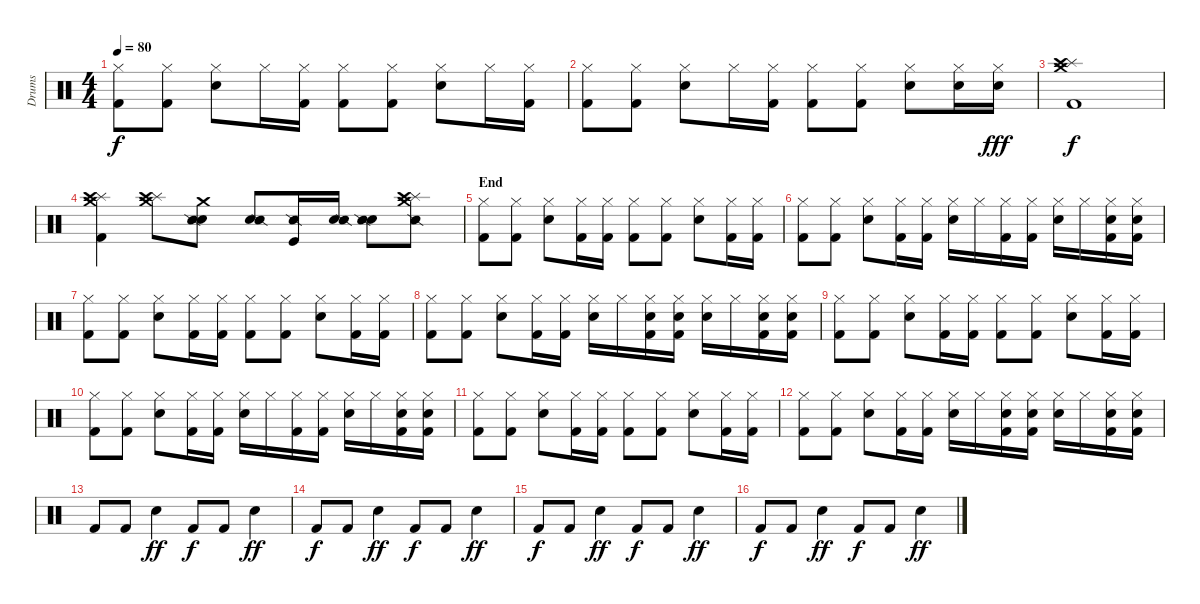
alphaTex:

\track ("Drums" "Drums") {instrument percussion}
\staff {score}
\articulation defaults
\ts (4 4)
\tempo 80
\clef neutral
\ks c
("Hi-Hat (closed)" "Kick (hit) 2").8{dy f} ("Hi-Hat (closed)" "Kick (hit) 2").8 ("Hi-Hat (closed)" "Electric Snare (hit)").8 "Hi-Hat (closed)".16 ("Hi-Hat (closed)" "Kick (hit) 2").16 ("Hi-Hat (closed)" "Kick (hit) 2").8 ("Hi-Hat (closed)" "Kick (hit) 2").8 ("Hi-Hat (closed)" "Electric Snare (hit)").8 "Hi-Hat (closed)".16 ("Hi-Hat (closed)" "Kick (hit) 2").16 |
("Hi-Hat (closed)" "Kick (hit) 2").8 ("Hi-Hat (closed)" "Kick (hit) 2").8 ("Hi-Hat (closed)" "Electric Snare (hit)").8 "Hi-Hat (closed)".16 ("Hi-Hat (closed)" "Kick (hit) 2").16 ("Hi-Hat (closed)" "Kick (hit) 2").8 ("Hi-Hat (closed)" "Kick (hit) 2").8 ("Hi-Hat (closed)" "Electric Snare (hit)").8 ("Hi-Hat (closed)" "Electric Snare (hit)").16 ("Hi-Hat (closed)" "Electric Snare (hit)").16{dy fff} |
("Crash medium (hit)" "Splash (hit)" "Crash high (hit)" "Kick (hit) 2").1{dy f} |
("Crash medium (hit)" "Splash (hit)" "Crash high (hit)" "Kick (hit) 2").4 ("Crash medium (hit)" "Splash (hit)" "Crash high (hit)").8 ("Crash medium (hit)" "Metronome (bell)" "Snare (side stick) 2").8 ("Metronome (bell)" "Snare (side stick) 2").8 ("Kick (hit)" "Snare (side stick) 2").16 ("Metronome (bell)" "Snare (side stick) 2").16 ("Metronome (bell)" "Snare (side stick) 2").8 ("Crash medium (hit)" "Splash (hit)" "Crash high (hit)" "Snare (side stick) 2").8 |
\section ("" "End")
("Hi-Hat (closed)" "Kick (hit) 2").8 ("Hi-Hat (closed)" "Kick (hit) 2").8 ("Hi-Hat (closed)" "Electric Snare (hit)").8 ("Hi-Hat (closed)" "Kick (hit) 2").16 ("Hi-Hat (closed)" "Kick (hit) 2").16 ("Hi-Hat (closed)" "Kick (hit) 2").8 ("Hi-Hat (closed)" "Kick (hit) 2").8 ("Hi-Hat (closed)" "Electric Snare (hit)").8 ("Hi-Hat (closed)" "Kick (hit) 2").16 ("Hi-Hat (closed)" "Kick (hit) 2").16 |
("Hi-Hat (closed)" "Kick (hit) 2").8 ("Hi-Hat (closed)" "Kick (hit) 2").8 ("Hi-Hat (closed)" "Electric Snare (hit)").8 ("Hi-Hat (closed)" "Kick (hit) 2").16 ("Hi-Hat (closed)" "Kick (hit) 2").16 ("Hi-Hat (closed)" "Electric Snare (hit)").16 "Hi-Hat (closed)".16 ("Hi-Hat (closed)" "Kick (hit) 2").16 ("Hi-Hat (closed)" "Kick (hit) 2").16 ("Hi-Hat (closed)" "Electric Snare (hit)").16 "Hi-Hat (closed)".16 ("Hi-Hat (closed)" "Electric Snare (hit)" "Kick (hit) 2").16 ("Hi-Hat (closed)" "Electric Snare (hit)" "Kick (hit) 2").16 |
("Hi-Hat (closed)" "Kick (hit) 2").8 ("Hi-Hat (closed)" "Kick (hit) 2").8 ("Hi-Hat (closed)" "Electric Snare (hit)").8 ("Hi-Hat (closed)" "Kick (hit) 2").16 ("Hi-Hat (closed)" "Kick (hit) 2").16 ("Hi-Hat (closed)" "Kick (hit) 2").8 ("Hi-Hat (closed)" "Kick (hit) 2").8 ("Hi-Hat (closed)" "Electric Snare (hit)").8 ("Hi-Hat (closed)" "Kick (hit) 2").16 ("Hi-Hat (closed)" "Kick (hit) 2").16 |
("Hi-Hat (closed)" "Kick (hit) 2").8 ("Hi-Hat (closed)" "Kick (hit) 2").8 ("Hi-Hat (closed)" "Electric Snare (hit)").8 ("Hi-Hat (closed)" "Kick (hit) 2").16 ("Hi-Hat (closed)" "Kick (hit) 2").16 ("Hi-Hat (closed)" "Electric Snare (hit)").16 "Hi-Hat (closed)".16 ("Hi-Hat (closed)" "Electric Snare (hit)" "Kick (hit) 2").16 ("Hi-Hat (closed)" "Electric Snare (hit)" "Kick (hit) 2").16 ("Hi-Hat (closed)" "Electric Snare (hit)").16 "Hi-Hat (closed)".16 ("Hi-Hat (closed)" "Electric Snare (hit)" "Kick (hit) 2").16 ("Hi-Hat (closed)" "Electric Snare (hit)" "Kick (hit) 2").16 |
("Hi-Hat (closed)" "Kick (hit) 2").8 ("Hi-Hat (closed)" "Kick (hit) 2").8 ("Hi-Hat (closed)" "Electric Snare (hit)").8 ("Hi-Hat (closed)" "Kick (hit) 2").16 ("Hi-Hat (closed)" "Kick (hit) 2").16 ("Hi-Hat (closed)" "Kick (hit) 2").8 ("Hi-Hat (closed)" "Kick (hit) 2").8 ("Hi-Hat (closed)" "Electric Snare (hit)").8 ("Hi-Hat (closed)" "Kick (hit) 2").16 ("Hi-Hat (closed)" "Kick (hit) 2").16 |
("Hi-Hat (closed)" "Kick (hit) 2").8 ("Hi-Hat (closed)" "Kick (hit) 2").8 ("Hi-Hat (closed)" "Electric Snare (hit)").8 ("Hi-Hat (closed)" "Kick (hit) 2").16 ("Hi-Hat (closed)" "Kick (hit) 2").16 ("Hi-Hat (closed)" "Electric Snare (hit)").16 "Hi-Hat (closed)".16 ("Hi-Hat (closed)" "Kick (hit) 2").16 ("Hi-Hat (closed)" "Kick (hit) 2").16 ("Hi-Hat (closed)" "Electric Snare (hit)").16 "Hi-Hat (closed)".16 ("Hi-Hat (closed)" "Electric Snare (hit)" "Kick (hit) 2").16 ("Hi-Hat (closed)" "Electric Snare (hit)" "Kick (hit) 2").16 |
("Hi-Hat (closed)" "Kick (hit) 2").8 ("Hi-Hat (closed)" "Kick (hit) 2").8 ("Hi-Hat (closed)" "Electric Snare (hit)").8 ("Hi-Hat (closed)" "Kick (hit) 2").16 ("Hi-Hat (closed)" "Kick (hit) 2").16 ("Hi-Hat (closed)" "Kick (hit) 2").8 ("Hi-Hat (closed)" "Kick (hit) 2").8 ("Hi-Hat (closed)" "Electric Snare (hit)").8 ("Hi-Hat (closed)" "Kick (hit) 2").16 ("Hi-Hat (closed)" "Kick (hit) 2").16 |
("Hi-Hat (closed)" "Kick (hit) 2").8 ("Hi-Hat (closed)" "Kick (hit) 2").8 ("Hi-Hat (closed)" "Electric Snare (hit)").8 ("Hi-Hat (closed)" "Kick (hit) 2").16 ("Hi-Hat (closed)" "Kick (hit) 2").16 ("Hi-Hat (closed)" "Electric Snare (hit)").16 "Hi-Hat (closed)".16 ("Hi-Hat (closed)" "Electric Snare (hit)" "Kick (hit) 2").16 ("Hi-Hat (closed)" "Electric Snare (hit)" "Kick (hit) 2").16 ("Hi-Hat (closed)" "Electric Snare (hit)").16 "Hi-Hat (closed)".16 ("Hi-Hat (closed)" "Electric Snare (hit)" "Kick (hit) 2").16 ("Hi-Hat (closed)" "Electric Snare (hit)" "Kick (hit) 2").16 |
"Kick (hit) 2".8{volume 5} "Kick (hit) 2".8 "Electric Snare (hit)".4{dy ff} "Kick (hit) 2".8{dy f} "Kick (hit) 2".8 "Electric Snare (hit)".4{dy ff} |
"Kick (hit) 2".8{dy f} "Kick (hit) 2".8 "Electric Snare (hit)".4{dy ff} "Kick (hit) 2".8{dy f} "Kick (hit) 2".8 "Electric Snare (hit)".4{dy ff} |
"Kick (hit) 2".8{dy f volume 0} "Kick (hit) 2".8 "Electric Snare (hit)".4{dy ff} "Kick (hit) 2".8{dy f} "Kick (hit) 2".8 "Electric Snare (hit)".4{dy ff} |
"Kick (hit) 2".8{dy f} "Kick (hit) 2".8 "Electric Snare (hit)".4{dy ff} "Kick (hit) 2".8{dy f} "Kick (hit) 2".8 "Electric Snare (hit)".4{dy ff}
